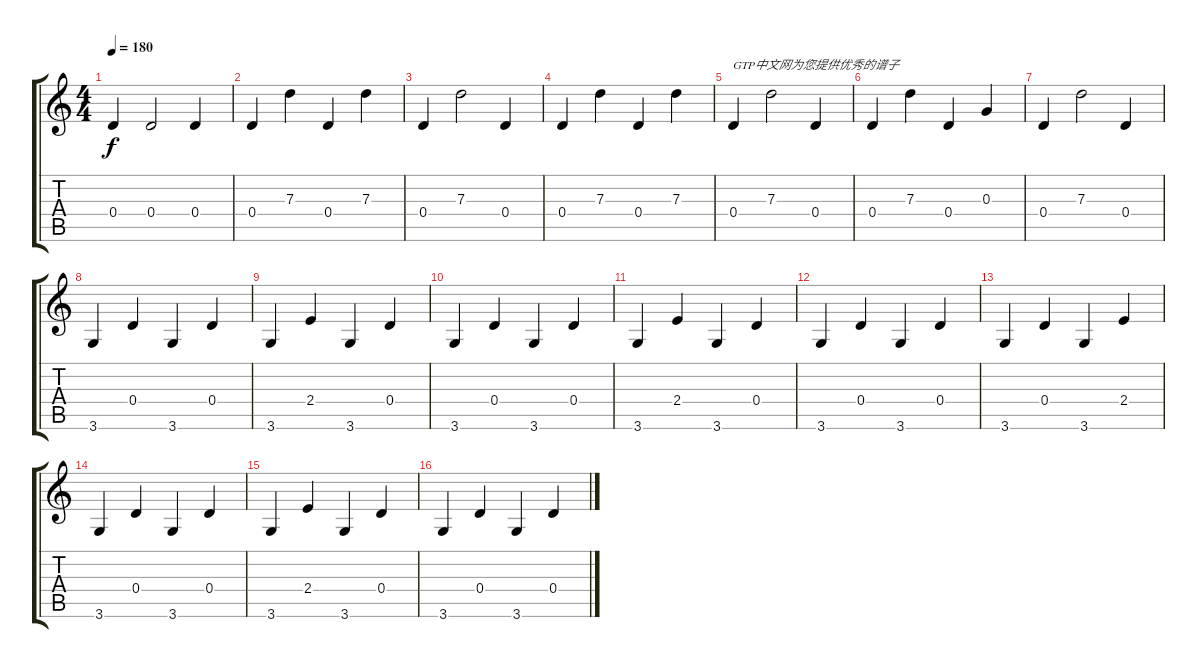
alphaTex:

\track "" {instrument acousticguitarnylon}
\staff {score tabs}
\tuning (E4 B3 G3 D3 A2 E2) {hide}
\ts (4 4)
\tempo 180
\clef g2
\ks c
0.4.4{dy f instrument acousticguitarnylon} 0.4.2 0.4.4 |
0.4.4 7.3.4 0.4.4 7.3.4 |
0.4.4 7.3.2 0.4.4 |
0.4.4 7.3.4 0.4.4 7.3.4 |
0.4.4{txt "GTP中文网为您提供优秀的谱子"} 7.3.2 0.4.4 |
0.4.4 7.3.4 0.4.4 0.3.4 |
0.4.4 7.3.2 0.4.4 |
3.6.4 0.4.4 3.6.4 0.4.4 |
3.6.4 2.4.4 3.6.4 0.4.4 |
3.6.4 0.4.4 3.6.4 0.4.4 |
3.6.4 2.4.4 3.6.4 0.4.4 |
3.6.4 0.4.4 3.6.4 0.4.4 |
3.6.4 0.4.4 3.6.4 2.4.4 |
3.6.4 0.4.4 3.6.4 0.4.4 |
3.6.4 2.4.4 3.6.4 0.4.4 |
3.6.4 0.4.4 3.6.4 0.4.4
